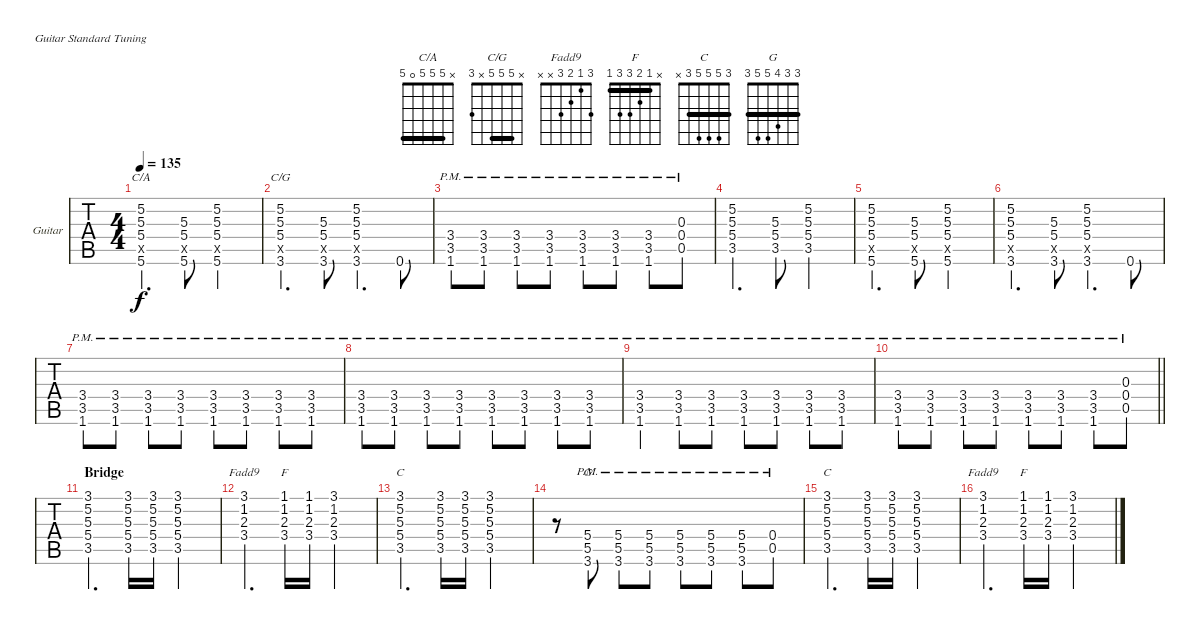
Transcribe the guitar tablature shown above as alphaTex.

\bracketExtendMode groupsimilarinstruments
\firstSystemTrackNameOrientation horizontal
\otherSystemsTrackNameOrientation horizontal
\track ("Guitar" "Guitar") {multiBarRest instrument distortionguitar}
\staff {tabs}
\tuning (E4 B3 G3 D3 A2 E2)
\chord ("C/A" x 5 5 5 0 5) {showfingering false barre (5 5)}
\chord ("C/G" x 5 5 5 x 3) {barre (5 5)}
\chord ("Fadd9" 3 1 2 3 x x) {showfingering false}
\chord ("F" x 1 2 3 3 1) {showfingering false barre 1}
\chord ("C" 3 5 5 5 3 x) {showfingering false barre 3}
\chord ("G" 3 3 4 5 5 3) {showfingering false barre (3 3)}
\ts (4 4)
\tempo 135
\clef g2
\ks c
(5.2 5.3 5.4 0.5{x} 5.6).4{d ch "C/A" dy f} (5.3 5.4 0.5{x} 5.6).8 (5.2 5.3 5.4 0.5{x} 5.6).2 |
(5.2 5.3 5.4 0.5{x} 3.6).4{d ch "C/G"} (5.3 5.4 0.5{x} 3.6).8 (5.2 5.3 5.4 0.5{x} 3.6).4{d} 0.6.8 |
(3.4{pm} 3.5{pm} 1.6{pm}).8 (3.4{pm} 3.5{pm} 1.6{pm}).8 (3.4{pm} 3.5{pm} 1.6{pm}).8 (3.4{pm} 3.5{pm} 1.6{pm}).8 (3.4{pm} 3.5{pm} 1.6{pm}).8 (3.4{pm} 3.5{pm} 1.6{pm}).8 (3.4{pm} 3.5{pm} 1.6{pm}).8 (0.3{pm} 0.4{pm} 0.5{pm}).8 |
(5.2 5.3 5.4 3.5).4{d} (5.3 5.4 3.5).8 (5.2 5.3 5.4 3.5).2 |
(5.2 5.3 5.4 0.5{x} 5.6).4{d} (5.3 5.4 0.5{x} 5.6).8 (5.2 5.3 5.4 0.5{x} 5.6).2 |
(5.2 5.3 5.4 0.5{x} 3.6).4{d} (5.3 5.4 0.5{x} 3.6).8 (5.2 5.3 5.4 0.5{x} 3.6).4{d} 0.6.8 |
(3.4{pm} 3.5{pm} 1.6{pm}).8 (3.4{pm} 3.5{pm} 1.6{pm}).8 (3.4{pm} 3.5{pm} 1.6{pm}).8 (3.4{pm} 3.5{pm} 1.6{pm}).8 (3.4{pm} 3.5{pm} 1.6{pm}).8 (3.4{pm} 3.5{pm} 1.6{pm}).8 (3.4{pm} 3.5{pm} 1.6{pm}).8 (3.4{pm} 3.5{pm} 1.6).8 |
(3.4{pm} 3.5{pm} 1.6{pm}).8 (3.4{pm} 3.5{pm} 1.6{pm}).8 (3.4{pm} 3.5{pm} 1.6{pm}).8 (3.4{pm} 3.5{pm} 1.6{pm}).8 (3.4{pm} 3.5{pm} 1.6{pm}).8 (3.4{pm} 3.5{pm} 1.6{pm}).8 (3.4{pm} 3.5{pm} 1.6{pm}).8 (3.4{pm} 3.5{pm} 1.6).8 |
(3.4{pm} 3.5{pm} 1.6{pm}).4 (3.4{pm} 3.5{pm} 1.6{pm}).8 (3.4{pm} 3.5{pm} 1.6{pm}).8 (3.4{pm} 3.5{pm} 1.6{pm}).8 (3.4{pm} 3.5{pm} 1.6{pm}).8 (3.4{pm} 3.5{pm} 1.6{pm}).8 (3.4{pm} 3.5{pm} 1.6{pm}).8 |
\barLineRight lightlight
(3.4{pm} 3.5{pm} 1.6{pm}).8 (3.4{pm} 3.5{pm} 1.6{pm}).8 (3.4{pm} 3.5{pm} 1.6{pm}).8 (3.4{pm} 3.5{pm} 1.6{pm}).8 (3.4{pm} 3.5{pm} 1.6{pm}).8 (3.4{pm} 3.5{pm} 1.6{pm}).8 (3.4{pm} 3.5{pm} 1.6{pm}).8 (0.3{pm} 0.4{pm} 0.5{pm}).8 |
\section ("" "Bridge")
(3.1 5.2 5.3 5.4 3.5).4{d} (3.1 5.2 5.3 5.4 3.5).16 (3.1 5.2 5.3 5.4 3.5).16 (3.1 5.2 5.3 5.4 3.5).2 |
(3.1 1.2 2.3 3.4).4{d ch "Fadd9"} (1.1 1.2 2.3 3.4).16{ch "F"} (1.1 1.2 2.3 3.4).16 (3.1 1.2 2.3 3.4).2 |
(3.1 5.2 5.3 5.4 3.5).4{d ch "C"} (3.1 5.2 5.3 5.4 3.5).16 (3.1 5.2 5.3 5.4 3.5).16 (3.1 5.2 5.3 5.4 3.5).2 |
r.8 (5.4{pm} 5.5{pm} 3.6{pm}).8{ch "G"} (5.4{pm} 5.5{pm} 3.6{pm}).8 (5.4{pm} 5.5{pm} 3.6{pm}).8 (5.4{pm} 5.5{pm} 3.6{pm}).8 (5.4{pm} 5.5{pm} 3.6{pm}).8 (5.4{pm} 5.5{pm} 3.6{pm}).8 (0.4{pm} 0.5{pm}).8 |
(3.1 5.2 5.3 5.4 3.5).4{d ch "C"} (3.1 5.2 5.3 5.4 3.5).16 (3.1 5.2 5.3 5.4 3.5).16 (3.1 5.2 5.3 5.4 3.5).2 |
(3.1 1.2 2.3 3.4).4{d ch "Fadd9"} (1.1 1.2 2.3 3.4).16{ch "F"} (1.1 1.2 2.3 3.4).16 (3.1 1.2 2.3 3.4).2
